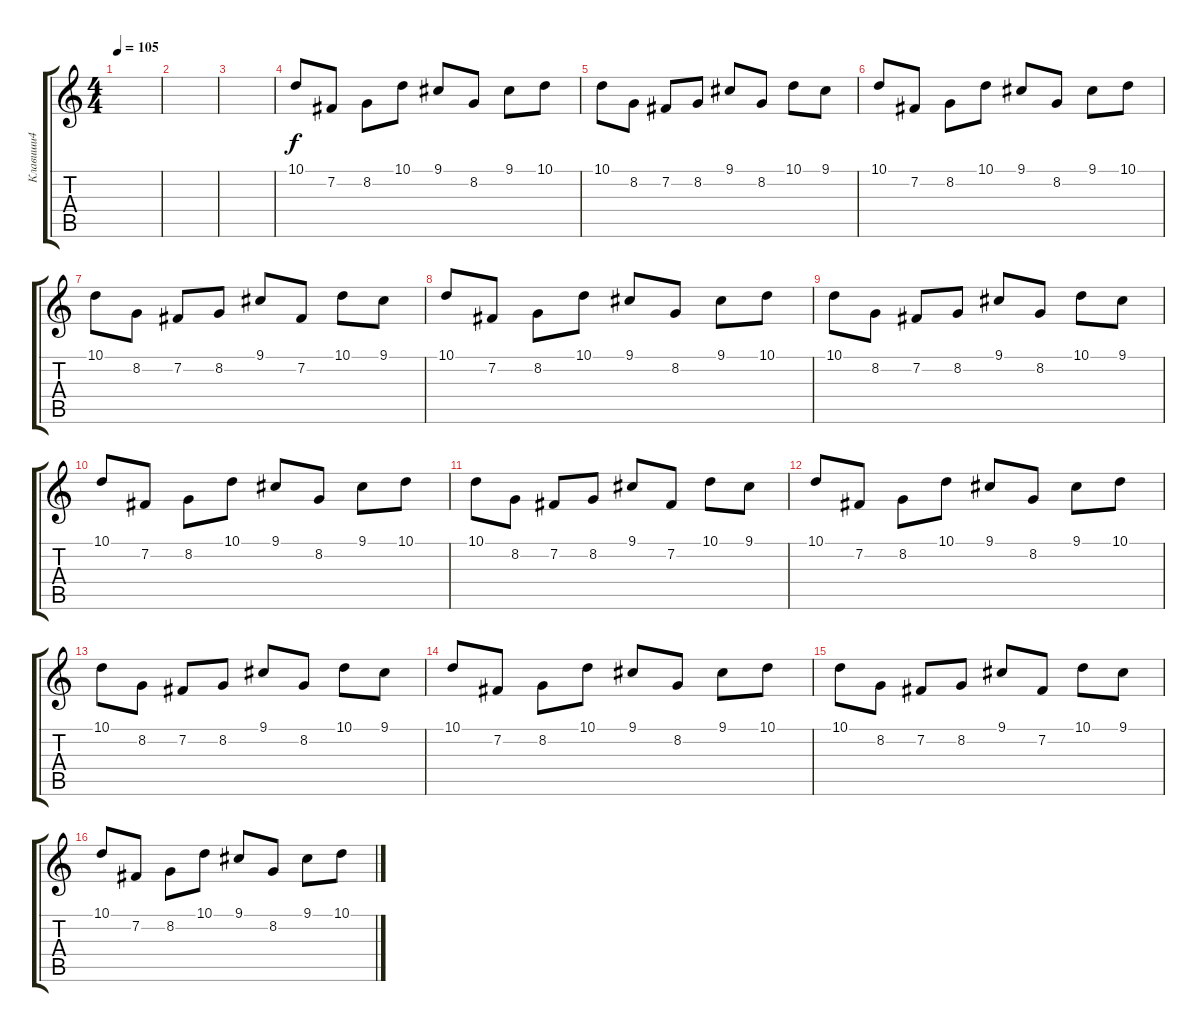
\track ("Клавиши4" "Клавиши4") {instrument orchestrahit}
\staff {score tabs}
\tuning (E4 B3 G3 D3 A2 E2) {hide}
\ts (4 4)
\tempo 105
\clef g2
\ks c
|
|
|
10.1.8 7.2.8 8.2.8 10.1.8 9.1.8 8.2.8 9.1.8 10.1.8 |
10.1.8 8.2.8 7.2.8 8.2.8 9.1.8 8.2.8 10.1.8 9.1.8 |
10.1.8 7.2.8 8.2.8 10.1.8 9.1.8 8.2.8 9.1.8 10.1.8 |
10.1.8 8.2.8 7.2.8 8.2.8 9.1.8 7.2.8 10.1.8 9.1.8 |
10.1.8 7.2.8 8.2.8 10.1.8 9.1.8 8.2.8 9.1.8 10.1.8 |
10.1.8 8.2.8 7.2.8 8.2.8 9.1.8 8.2.8 10.1.8 9.1.8 |
10.1.8 7.2.8 8.2.8 10.1.8 9.1.8 8.2.8 9.1.8 10.1.8 |
10.1.8 8.2.8 7.2.8 8.2.8 9.1.8 7.2.8 10.1.8 9.1.8 |
10.1.8 7.2.8 8.2.8 10.1.8 9.1.8 8.2.8 9.1.8 10.1.8 |
10.1.8 8.2.8 7.2.8 8.2.8 9.1.8 8.2.8 10.1.8 9.1.8 |
10.1.8 7.2.8 8.2.8 10.1.8 9.1.8 8.2.8 9.1.8 10.1.8 |
10.1.8 8.2.8 7.2.8 8.2.8 9.1.8 7.2.8 10.1.8 9.1.8 |
10.1.8 7.2.8 8.2.8 10.1.8 9.1.8 8.2.8 9.1.8 10.1.8
